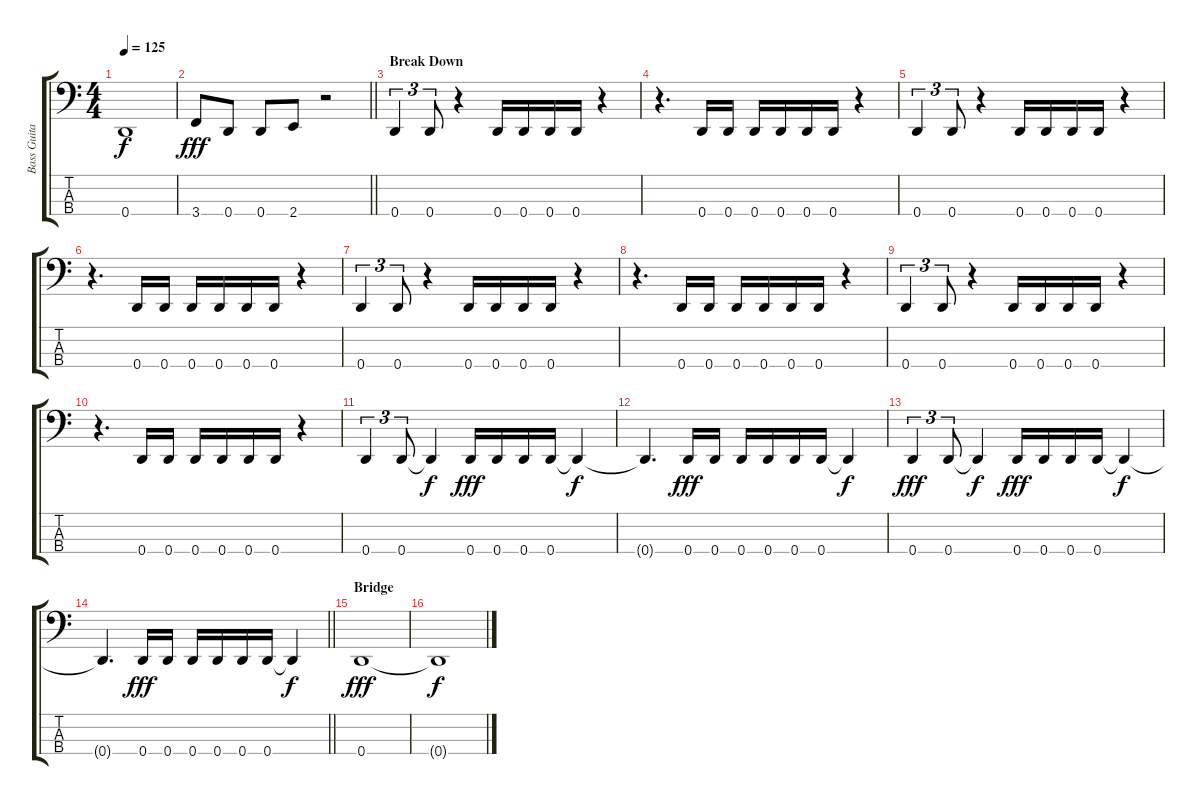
\track ("Bass Guitar" "Bass Guita") {instrument electricbasspick}
\staff {score tabs}
\tuning (G2 D2 A1 D1) {hide}
\ts (4 4)
\tempo 125
\clef f4
\ks c
0.4{t}.1{dy f} |
\barLineRight lightlight
3.4.8{dy fff} 0.4.8 0.4.8 2.4.8 r.2 |
\section ("" "Break Down")
0.4.4{tu (3 2)} 0.4.8{tu (3 2)} r.4 0.4.16 0.4.16 0.4.16 0.4.16 r.4 |
r.4{d} 0.4.16 0.4.16 0.4.16 0.4.16 0.4.16 0.4.16 r.4 |
0.4.4{tu (3 2)} 0.4.8{tu (3 2)} r.4 0.4.16 0.4.16 0.4.16 0.4.16 r.4 |
r.4{d} 0.4.16 0.4.16 0.4.16 0.4.16 0.4.16 0.4.16 r.4 |
0.4.4{tu (3 2)} 0.4.8{tu (3 2)} r.4 0.4.16 0.4.16 0.4.16 0.4.16 r.4 |
r.4{d} 0.4.16 0.4.16 0.4.16 0.4.16 0.4.16 0.4.16 r.4 |
0.4.4{tu (3 2)} 0.4.8{tu (3 2)} r.4 0.4.16 0.4.16 0.4.16 0.4.16 r.4 |
r.4{d} 0.4.16 0.4.16 0.4.16 0.4.16 0.4.16 0.4.16 r.4 |
0.4.4{tu (3 2)} 0.4.8{tu (3 2)} 0.4{t}.4{dy f} 0.4.16{dy fff} 0.4.16 0.4.16 0.4.16 0.4{t}.4{dy f} |
0.4{t}.4{d} 0.4.16{dy fff} 0.4.16 0.4.16 0.4.16 0.4.16 0.4.16 0.4{t}.4{dy f} |
0.4.4{tu (3 2) dy fff} 0.4.8{tu (3 2)} 0.4{t}.4{dy f} 0.4.16{dy fff} 0.4.16 0.4.16 0.4.16 0.4{t}.4{dy f} |
\barLineRight lightlight
0.4{t}.4{d} 0.4.16{dy fff} 0.4.16 0.4.16 0.4.16 0.4.16 0.4.16 0.4{t}.4{dy f} |
\section ("" "Bridge")
0.4.1{dy fff volume 0} |
0.4{t}.1{dy f}
